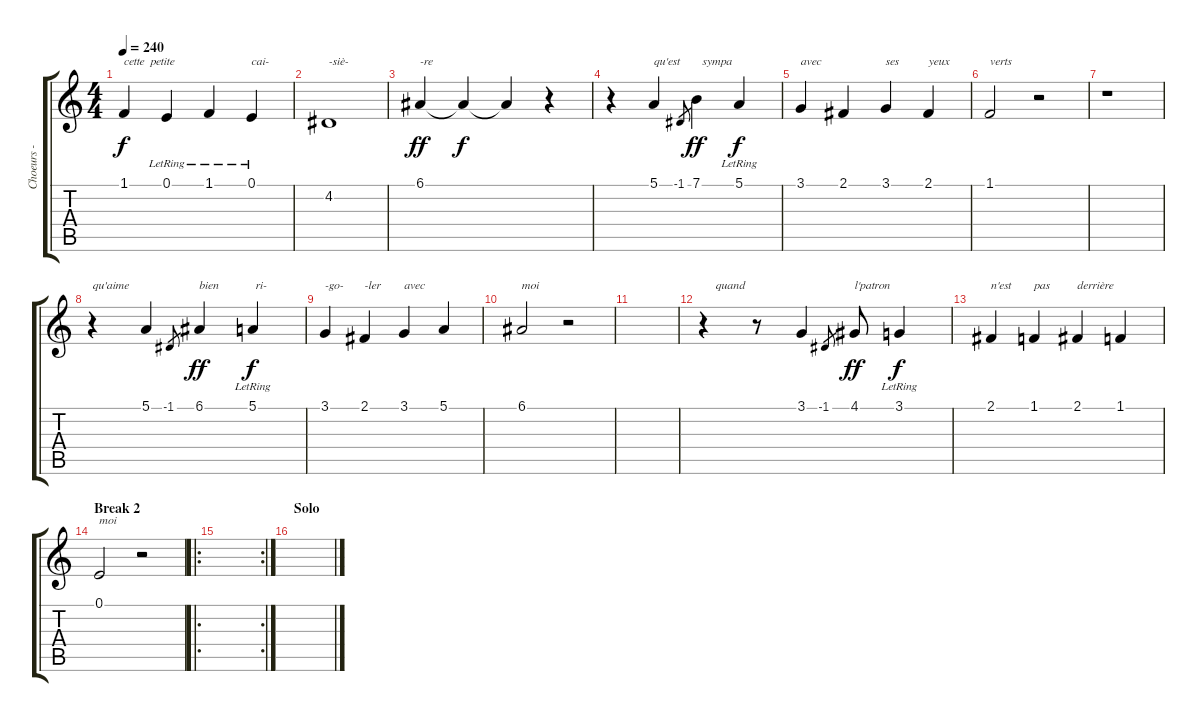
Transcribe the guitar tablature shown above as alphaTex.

\track ("Choeurs - Vlad et Yves" "Choeurs - ") {instrument lead2sawtooth}
\staff {score tabs}
\tuning (E4 B3 G3 D3 A2 E2) {hide}
\ts (4 4)
\tempo 240
\clef g2
\ks c
1.1.4{txt "cette  petite" dy f} 0.1{lr}.4 1.1{lr}.4 0.1{lr}.4{txt "cai-"} |
4.2.1{txt "-siè-"} |
6.1.4{txt "-re" dy ff} 6.1{t}.4{dy f} 6.1{t}.4 r.4 |
r.4 5.1.4{txt "qu'est "} -1.1.8{gr} 7.1.4{txt "  sympa" dy ff} 5.1{lr}.4{dy f} |
3.1.4{txt "avec"} 2.1.4 3.1.4{txt "ses"} 2.1.4{txt "yeux"} |
1.1.2{txt "verts"} r.2 |
r.1 |
r.4{txt "qu'aime"} 5.1.4 -1.1.8{gr} 6.1.4{txt "bien" dy ff} 5.1{lr}.4{txt " ri-" dy f} |
3.1.4{txt "-go-"} 2.1.4{txt "-ler"} 3.1.4{txt "avec"} 5.1.4 |
6.1.2{txt "moi"} r.2 |
|
r.4{txt "    quand"} r.8 3.1.4 -1.1.8{gr} 4.1.8{txt "l'patron" dy ff} 3.1{lr}.4{dy f} |
2.1.4{txt "n'est"} 1.1.4{txt "pas"} 2.1.4{txt "derrière"} 1.1.4 |
\section ("" "Break 2")
0.1.2{txt "moi"} r.2 |
\ro
\rc 2
|
\section ("" "Solo")
